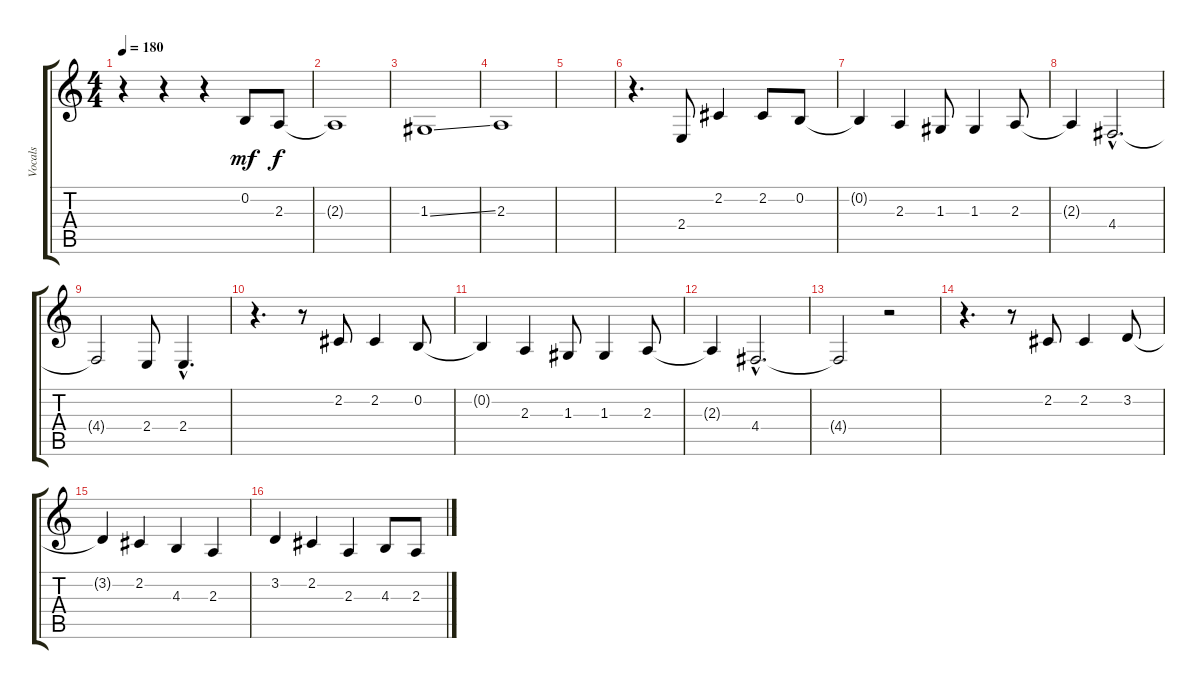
\track ("Vocals" "Vocals") {instrument oboe}
\staff {score tabs}
\tuning (E4 B3 G3 D3 A2 E2) {hide}
\ts (4 4)
\tempo 180
\clef g2
\ks c
r.4{dy f} r.4 r.4 0.2.8{dy mf} 2.3.8{dy f} |
2.3{t}.1 |
1.3{ss}.1 |
2.3.1 |
|
r.4{d} 2.4.8 2.2.4 2.2.8 0.2.8 |
0.2{t}.4 2.3.4 1.3.8 1.3.4 2.3.8 |
2.3{t}.4 4.4{hac}.2{d} |
4.4{t}.2 2.4.8 2.4{hac}.4{d} |
r.4{d} r.8 2.2.8 2.2.4 0.2.8 |
0.2{t}.4 2.3.4 1.3.8 1.3.4 2.3.8 |
2.3{t}.4 4.4{hac}.2{d} |
4.4{t}.2 r.2 |
r.4{d} r.8 2.2.8 2.2.4 3.2.8 |
3.2{t}.4 2.2.4 4.3.4 2.3.4 |
3.2.4 2.2.4 2.3.4 4.3.8 2.3.8
